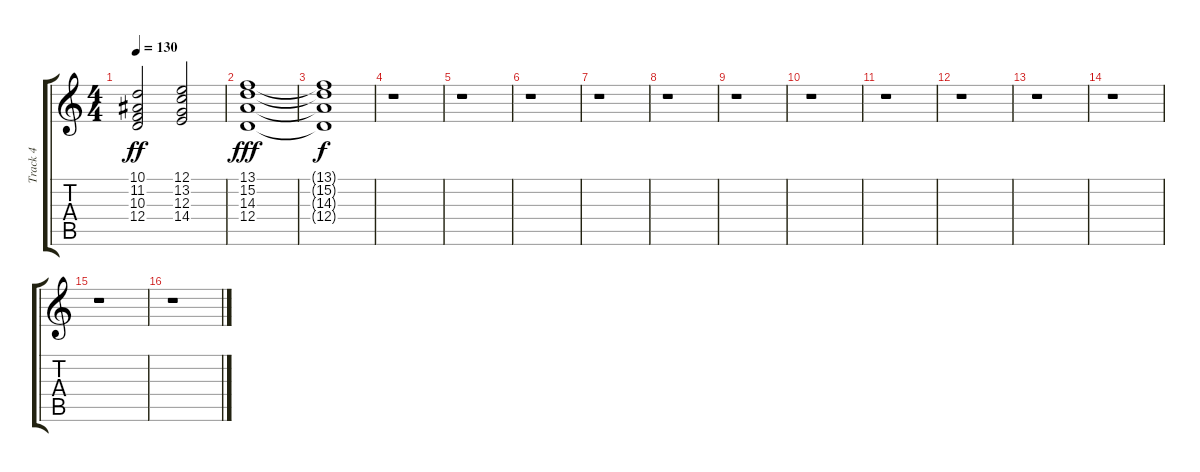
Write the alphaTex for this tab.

\track ("Track 4" "Track 4") {instrument brasssection}
\staff {score tabs}
\tuning (E4 B3 G3 D3 A2 E2) {hide}
\ts (4 4)
\tempo 130
\clef g2
\ks c
(10.1 11.2 10.3 12.4).2{dy ff} (12.1 13.2 12.3 14.4).2 |
(13.1 15.2 14.3 12.4).1{dy fff} |
(13.1{t} 15.2{t} 14.3{t} 12.4{t}).1{dy f} |
r.1 |
r.1 |
r.1 |
r.1 |
r.1 |
r.1 |
r.1 |
r.1 |
r.1 |
r.1 |
r.1 |
r.1 |
r.1
